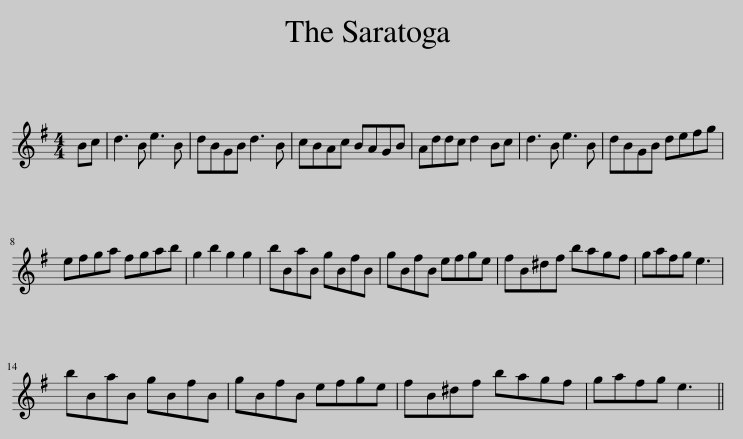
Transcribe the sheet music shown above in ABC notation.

X:1
L:1/8
M:4/4
I:linebreak $
K:G
V:1 treble
V:1
 Bc | d3 B e3 B | dBGB d3 B | cBAc BAGB | Addc d2 Bc | %5
 d3 B e3 B | dBGB defg |$ efga fgab | g2 b2 g2 g2 | bBaB gBfB | %10
 gBfB efge | fB^df bagf | gafg e3 |$ bBaB gBfB | gBfB efge | %15
 fB^df bagf | gafg e3 || %17
